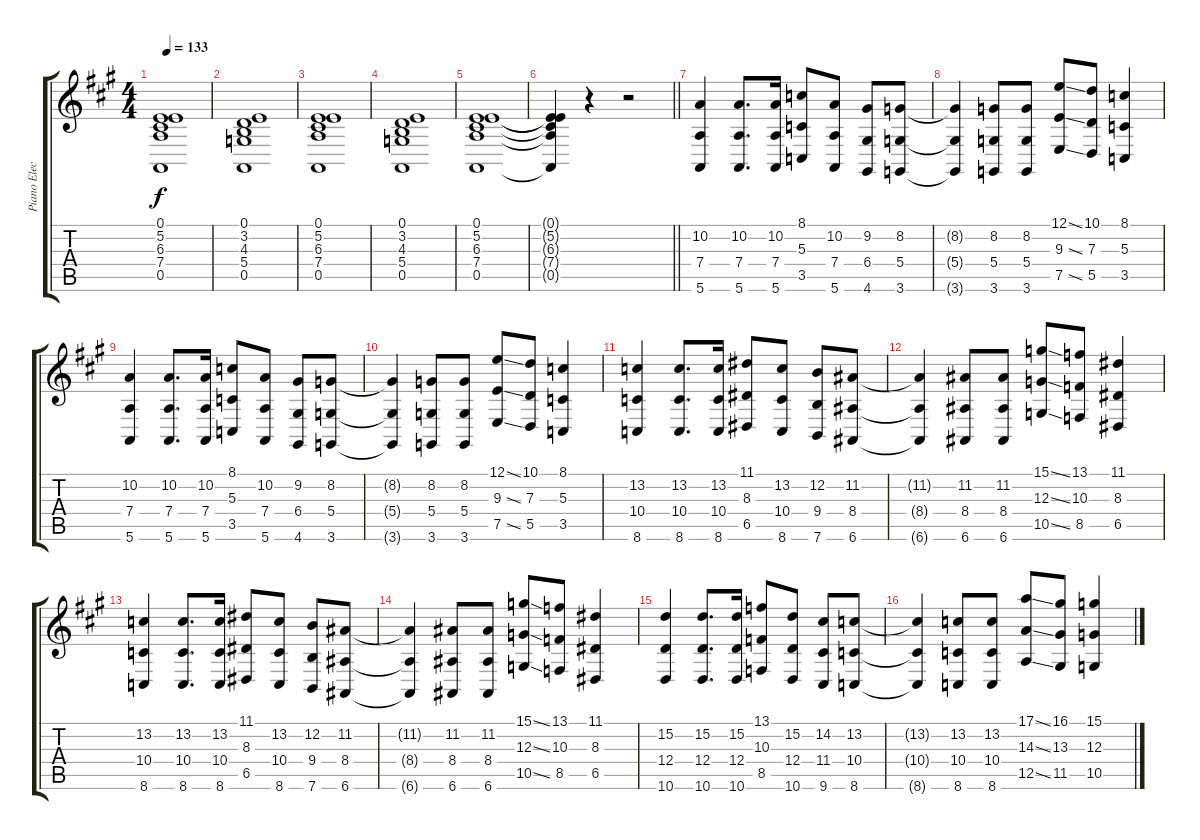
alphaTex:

\track ("Piano Elec." "Piano Elec") {instrument electricpiano1}
\staff {score tabs}
\tuning (E4 B3 G3 D3 A2 E2) {hide}
\ts (4 4)
\tempo 133
\clef g2
\ks a
(0.1 5.2 6.3 7.4 0.5).1{dy f} |
(0.1 3.2 4.3 5.4 0.5).1 |
(0.1 5.2 6.3 7.4 0.5).1 |
(0.1 3.2 4.3 5.4 0.5).1 |
(0.1 5.2 6.3 7.4 0.5).1 |
\barLineRight lightlight
(0.1{t} 5.2{t} 6.3{t} 7.4{t} 0.5{t}).4 r.4 r.2 |
(10.2 7.4 5.6).4 (10.2 7.4 5.6).8{d} (10.2 7.4 5.6).16 (8.1 5.3 3.5).8 (10.2 7.4 5.6).8 (9.2 6.4 4.6).8 (8.2 5.4 3.6).8 |
(8.2{t} 5.4{t} 3.6{t}).4 (8.2 5.4 3.6).8 (8.2 5.4 3.6).8 (12.1{ss} 9.3{ss} 7.5{ss}).8 (10.1 7.3 5.5).8 (8.1 5.3 3.5).4 |
(10.2 7.4 5.6).4 (10.2 7.4 5.6).8{d} (10.2 7.4 5.6).16 (8.1 5.3 3.5).8 (10.2 7.4 5.6).8 (9.2 6.4 4.6).8 (8.2 5.4 3.6).8 |
(8.2{t} 5.4{t} 3.6{t}).4 (8.2 5.4 3.6).8 (8.2 5.4 3.6).8 (12.1{ss} 9.3{ss} 7.5{ss}).8 (10.1 7.3 5.5).8 (8.1 5.3 3.5).4 |
(13.2 10.4 8.6).4 (13.2 10.4 8.6).8{d} (13.2 10.4 8.6).16 (11.1 8.3 6.5).8 (13.2 10.4 8.6).8 (12.2 9.4 7.6).8 (11.2 8.4 6.6).8 |
(11.2{t} 8.4{t} 6.6{t}).4 (11.2 8.4 6.6).8 (11.2 8.4 6.6).8 (15.1{ss} 12.3{ss} 10.5{ss}).8 (13.1 10.3 8.5).8 (11.1 8.3 6.5).4 |
(13.2 10.4 8.6).4 (13.2 10.4 8.6).8{d} (13.2 10.4 8.6).16 (11.1 8.3 6.5).8 (13.2 10.4 8.6).8 (12.2 9.4 7.6).8 (11.2 8.4 6.6).8 |
(11.2{t} 8.4{t} 6.6{t}).4 (11.2 8.4 6.6).8 (11.2 8.4 6.6).8 (15.1{ss} 12.3{ss} 10.5{ss}).8 (13.1 10.3 8.5).8 (11.1 8.3 6.5).4 |
(15.2 12.4 10.6).4 (15.2 12.4 10.6).8{d} (15.2 12.4 10.6).16 (13.1 10.3 8.5).8 (15.2 12.4 10.6).8 (14.2 11.4 9.6).8 (13.2 10.4 8.6).8 |
(13.2{t} 10.4{t} 8.6{t}).4 (13.2 10.4 8.6).8 (13.2 10.4 8.6).8 (17.1{ss} 14.3{ss} 12.5{ss}).8 (16.1 13.3 11.5).8 (15.1 12.3 10.5).4
